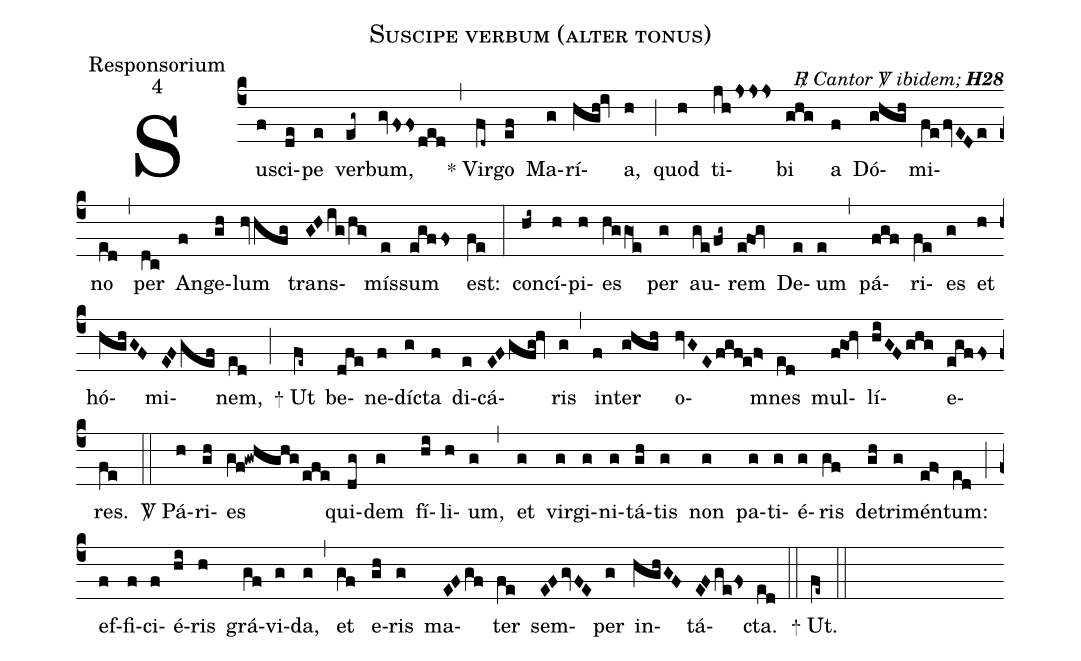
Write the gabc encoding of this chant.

name:Suscipe verbum (alter tonus);
office-part:Responsorium;
mode:4;
commentary:{\itshape\mdseries \Rbar\ Cantor  \Vbar\   ibidem;\/} {\bfseries H28};
%%
(c4) Su(f)sci(de)pe(e) ver(eg~)bum,(gvFssded) (,)
<sp>*</sp> Vir(fd~)go(ef) Ma(g)rí(hgh!iv)a,(h) (;)
quod(h) ti(jhJsss)bi(ghg) a(f) Dó(ghgh)mi(fefvEDe)no(ed) (,)
per(dc) An(f)ge(gh)lum(hvhfg) trans(GHig/hg>)mís(e)sum(egfFs) est:(fe) (:)
con(hi~)cí(h)pi(h)es(hggO1e) per(g) au(ge/fg~)rem(e!fo1!gv) De(e)um(e) (,)
pá(fgf)ri(fe)es(g) et(h) hó(hghGF)mi(EFgef)nem,(ed) (;)
<sp>+</sp> Ut(fe~) be(dfe)ne(f)díc(g)ta(f) di(e)cá(EFgfg!hv)ris(g) (,)
in(f)ter(ghgh) o(hvGEfgf!e/0f>)mnes(ed) mul(f!go!hv)lí(hiGFghg)e(egfFs)res.(fe) (::)
<sp>V/</sp> Pá(h)ri(gh)es(gf!gwhghgefe) qui(dg)dem(g) fí(hi)li(h)um,(g) (,)
et(g) vir(g)gi(g)ni(g)tá(gh)tis(g) non(g) pa(g)ti(g)é(g)ris(gf) de(gh)tri(g)mén(e!f>)tum:(ed) (;)
ef(f)fi(f)ci(f)é(hi)ris(h) grá(gf)vi(g)da,(g) (,)
et(gf) e(gh)ris(g) ma(EFgf)ter(fe) sem(EFgvFE)per(g) in(hghGF)tá(EFge/0Fs)cta.(ed) (::)
<sp>+</sp> Ut.(fe~) (::)
